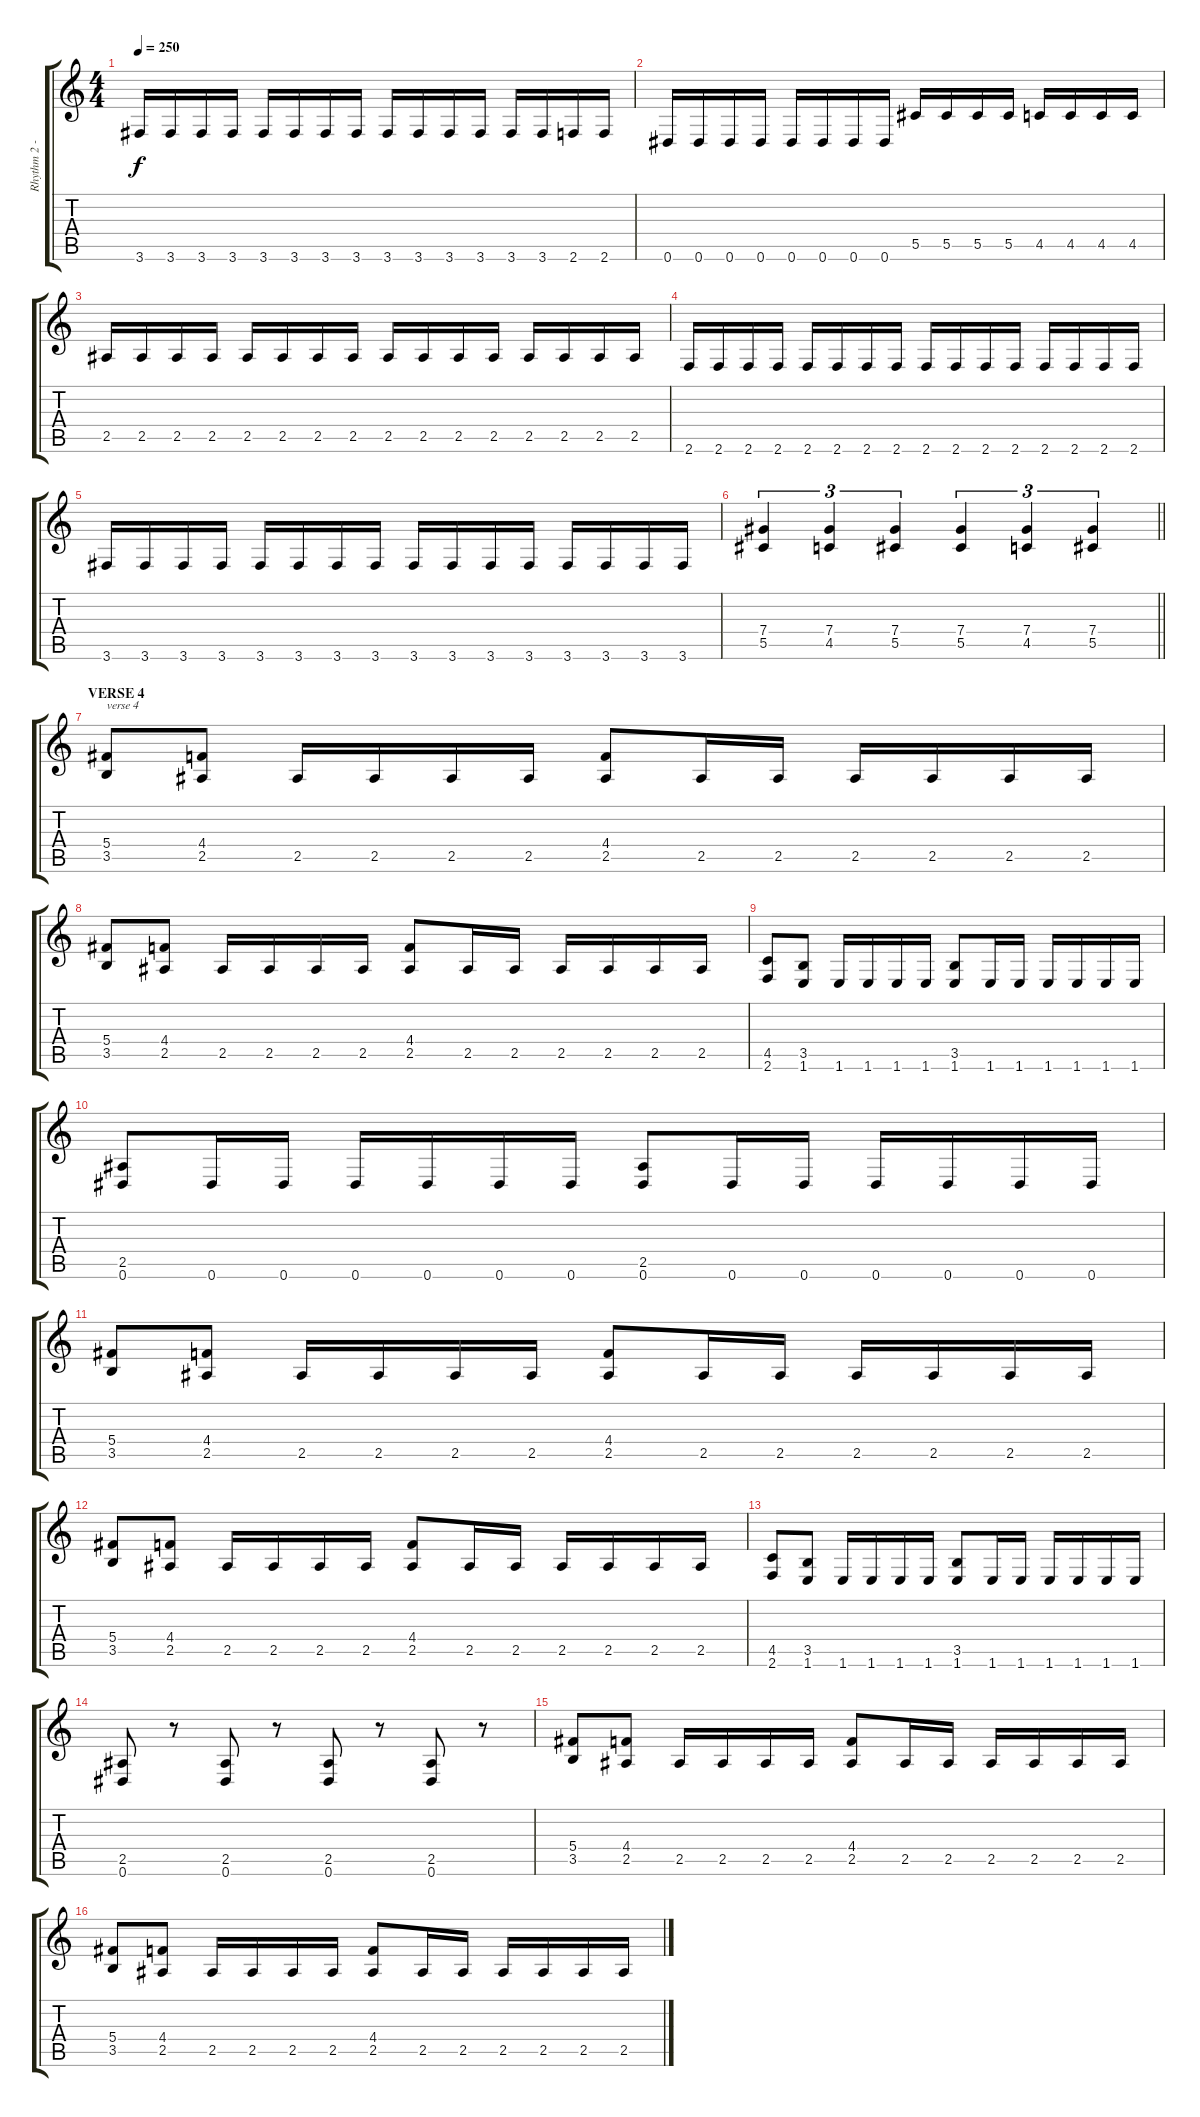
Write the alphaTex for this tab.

\track ("Rhythm 2 - Ronny Dorian" "Rhythm 2 -") {instrument overdrivenguitar}
\staff {score tabs}
\tuning (Eb4 Bb3 Gb3 Db3 Ab2 Eb2) {hide}
\ts (4 4)
\tempo 250
\clef g2
\ks c
3.6.16{dy f} 3.6.16 3.6.16 3.6.16 3.6.16 3.6.16 3.6.16 3.6.16 3.6.16 3.6.16 3.6.16 3.6.16 3.6.16 3.6.16 2.6.16 2.6.16 |
0.6.16 0.6.16 0.6.16 0.6.16 0.6.16 0.6.16 0.6.16 0.6.16 5.5.16 5.5.16 5.5.16 5.5.16 4.5.16 4.5.16 4.5.16 4.5.16 |
2.5.16 2.5.16 2.5.16 2.5.16 2.5.16 2.5.16 2.5.16 2.5.16 2.5.16 2.5.16 2.5.16 2.5.16 2.5.16 2.5.16 2.5.16 2.5.16 |
2.6.16 2.6.16 2.6.16 2.6.16 2.6.16 2.6.16 2.6.16 2.6.16 2.6.16 2.6.16 2.6.16 2.6.16 2.6.16 2.6.16 2.6.16 2.6.16 |
3.6.16 3.6.16 3.6.16 3.6.16 3.6.16 3.6.16 3.6.16 3.6.16 3.6.16 3.6.16 3.6.16 3.6.16 3.6.16 3.6.16 3.6.16 3.6.16 |
\barLineRight lightlight
(7.4 5.5).4{tu (3 2)} (7.4 4.5).4{tu (3 2)} (7.4 5.5).4{tu (3 2)} (7.4 5.5).4{tu (3 2)} (7.4 4.5).4{tu (3 2)} (7.4 5.5).4{tu (3 2)} |
\section ("" "VERSE 4")
(5.4 3.5).8{txt "verse 4"} (4.4 2.5).8 2.5.16 2.5.16 2.5.16 2.5.16 (4.4 2.5).8 2.5.16 2.5.16 2.5.16 2.5.16 2.5.16 2.5.16 |
(5.4 3.5).8 (4.4 2.5).8 2.5.16 2.5.16 2.5.16 2.5.16 (4.4 2.5).8 2.5.16 2.5.16 2.5.16 2.5.16 2.5.16 2.5.16 |
(4.5 2.6).8 (3.5 1.6).8 1.6.16 1.6.16 1.6.16 1.6.16 (3.5 1.6).8 1.6.16 1.6.16 1.6.16 1.6.16 1.6.16 1.6.16 |
(2.5 0.6).8 0.6.16 0.6.16 0.6.16 0.6.16 0.6.16 0.6.16 (2.5 0.6).8 0.6.16 0.6.16 0.6.16 0.6.16 0.6.16 0.6.16 |
(5.4 3.5).8 (4.4 2.5).8 2.5.16 2.5.16 2.5.16 2.5.16 (4.4 2.5).8 2.5.16 2.5.16 2.5.16 2.5.16 2.5.16 2.5.16 |
(5.4 3.5).8 (4.4 2.5).8 2.5.16 2.5.16 2.5.16 2.5.16 (4.4 2.5).8 2.5.16 2.5.16 2.5.16 2.5.16 2.5.16 2.5.16 |
(4.5 2.6).8 (3.5 1.6).8 1.6.16 1.6.16 1.6.16 1.6.16 (3.5 1.6).8 1.6.16 1.6.16 1.6.16 1.6.16 1.6.16 1.6.16 |
(2.5 0.6).8 r.8 (2.5 0.6).8 r.8 (2.5 0.6).8 r.8 (2.5 0.6).8 r.8 |
(5.4 3.5).8 (4.4 2.5).8 2.5.16 2.5.16 2.5.16 2.5.16 (4.4 2.5).8 2.5.16 2.5.16 2.5.16 2.5.16 2.5.16 2.5.16 |
(5.4 3.5).8 (4.4 2.5).8 2.5.16 2.5.16 2.5.16 2.5.16 (4.4 2.5).8 2.5.16 2.5.16 2.5.16 2.5.16 2.5.16 2.5.16
